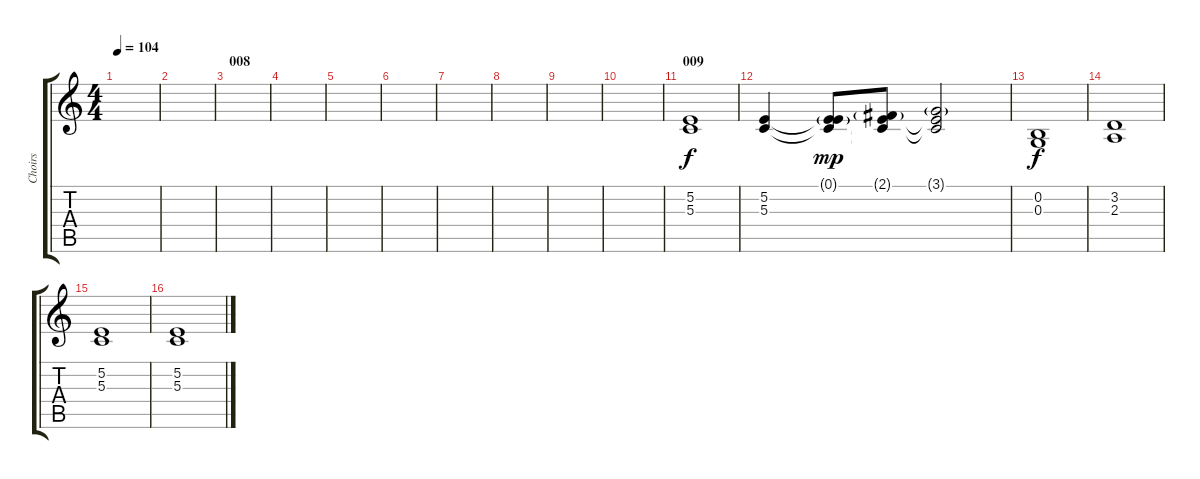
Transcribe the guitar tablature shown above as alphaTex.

\track ("Choirs" "Choirs") {instrument applause}
\staff {score tabs}
\tuning (E4 B3 G3 D3 A2 E2) {hide}
\ts (4 4)
\tempo 104
\clef g2
\ks c
|
|
\section ("" "008")
|
|
|
|
|
|
|
|
\section ("" "009")
(5.2 5.3).1 |
(5.2 5.3).4 (0.1{g} 5.2{t} 5.3{t}).8{dy mp} (2.1{g} 5.2{t} 5.3{t}).8 (3.1{g} 5.2{t} 5.3{t}).2 |
(0.2 0.3).1{dy f} |
(3.2 2.3).1 |
(5.2 5.3).1 |
(5.2 5.3).1
